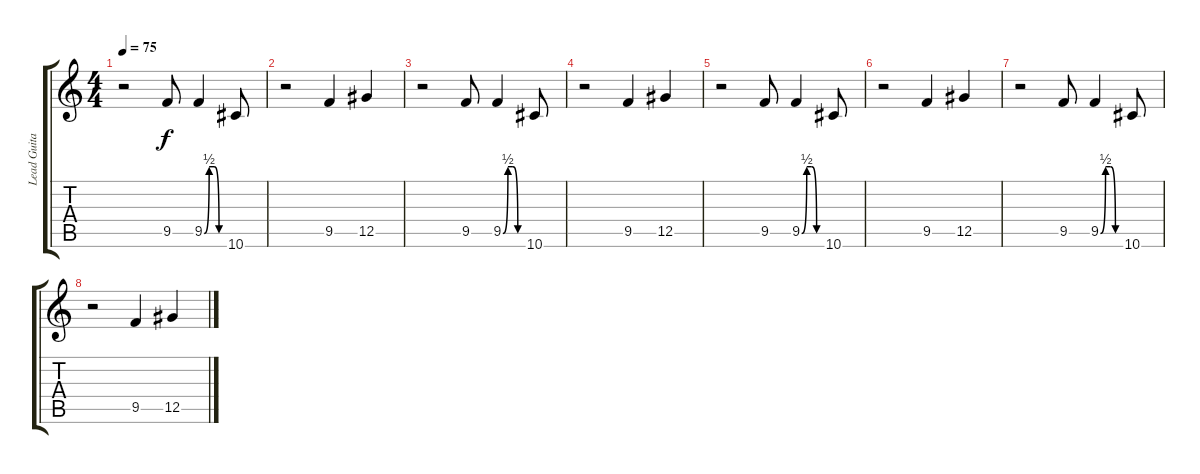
\track ("Lead Guitar" "Lead Guita") {instrument overdrivenguitar}
\staff {score tabs}
\tuning (Eb4 Bb3 Gb3 Db3 Ab2 Eb2) {hide}
\ts (4 4)
\tempo 75
\clef g2
\ks c
r.2{dy f} 9.5.8 9.5{be (custom 0 0 15 2 30 2 45 0 60 0)}.4 10.6.8 |
r.2 9.5.4 12.5.4 |
r.2 9.5.8 9.5{be (custom 0 0 15 2 30 2 45 0 60 0)}.4 10.6.8 |
r.2 9.5.4 12.5.4 |
r.2 9.5.8 9.5{be (custom 0 0 15 2 30 2 45 0 60 0)}.4 10.6.8 |
r.2 9.5.4 12.5.4 |
r.2 9.5.8 9.5{be (custom 0 0 15 2 30 2 45 0 60 0)}.4 10.6.8 |
r.2 9.5.4 12.5.4
